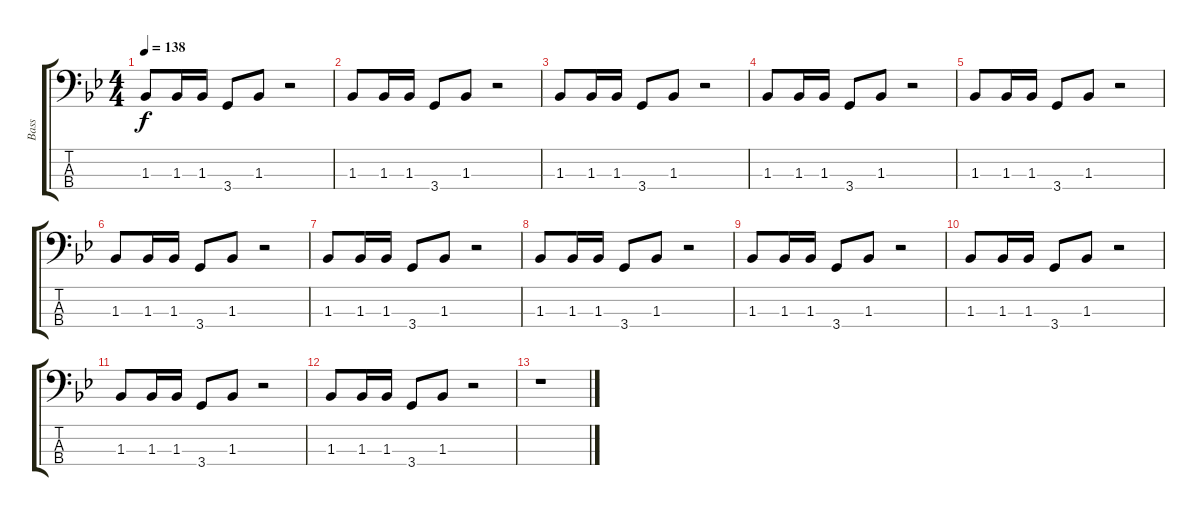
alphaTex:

\track ("Bass" "Bass") {instrument electricbasspick}
\staff {score tabs}
\tuning (G2 D2 A1 E1) {hide}
\ts (4 4)
\tempo 138
\clef f4
\ks bb
1.3.8{dy f} 1.3.16 1.3.16 3.4.8 1.3.8 r.2 |
1.3.8 1.3.16 1.3.16 3.4.8 1.3.8 r.2 |
1.3.8 1.3.16 1.3.16 3.4.8 1.3.8 r.2 |
1.3.8 1.3.16 1.3.16 3.4.8 1.3.8 r.2 |
1.3.8 1.3.16 1.3.16 3.4.8 1.3.8 r.2 |
1.3.8 1.3.16 1.3.16 3.4.8 1.3.8 r.2 |
1.3.8 1.3.16 1.3.16 3.4.8 1.3.8 r.2 |
1.3.8 1.3.16 1.3.16 3.4.8 1.3.8 r.2 |
1.3.8 1.3.16 1.3.16 3.4.8 1.3.8 r.2 |
1.3.8{volume 16} 1.3.16{volume 15} 1.3.16{volume 15} 3.4.8{volume 15} 1.3.8{volume 14} r.2 |
1.3.8{volume 11} 1.3.16{volume 11} 1.3.16{volume 10} 3.4.8{volume 10} 1.3.8{volume 9} r.2 |
1.3.8{volume 6} 1.3.16{volume 5} 1.3.16{volume 5} 3.4.8{volume 4} 1.3.8{volume 4} r.2 |
r.1
